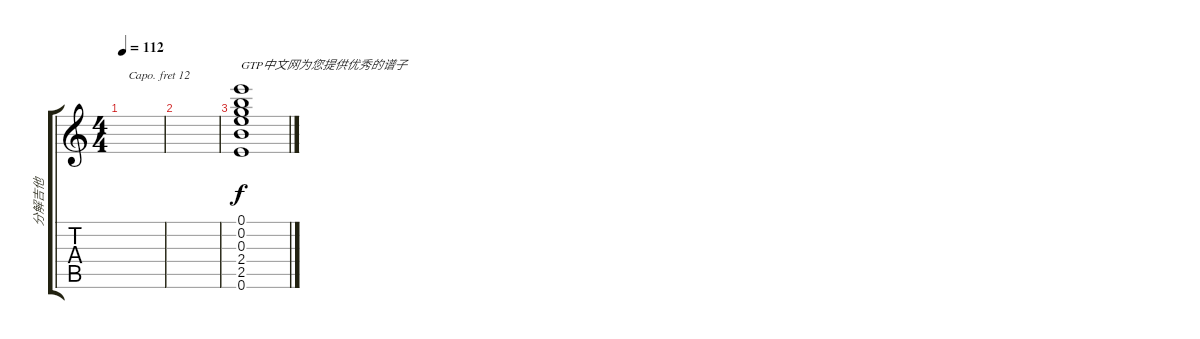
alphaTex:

\track ("分解吉他" "分解吉他") {instrument acousticguitarsteel}
\staff {score tabs}
\capo 12
\tuning (E4 B3 G3 D3 A2 E2) {hide}
\ts (4 4)
\tempo 112
\clef g2
\ks c
|
|
(0.1 0.2 0.3 2.4 2.5 0.6).1{txt "GTP中文网为您提供优秀的谱子"}
